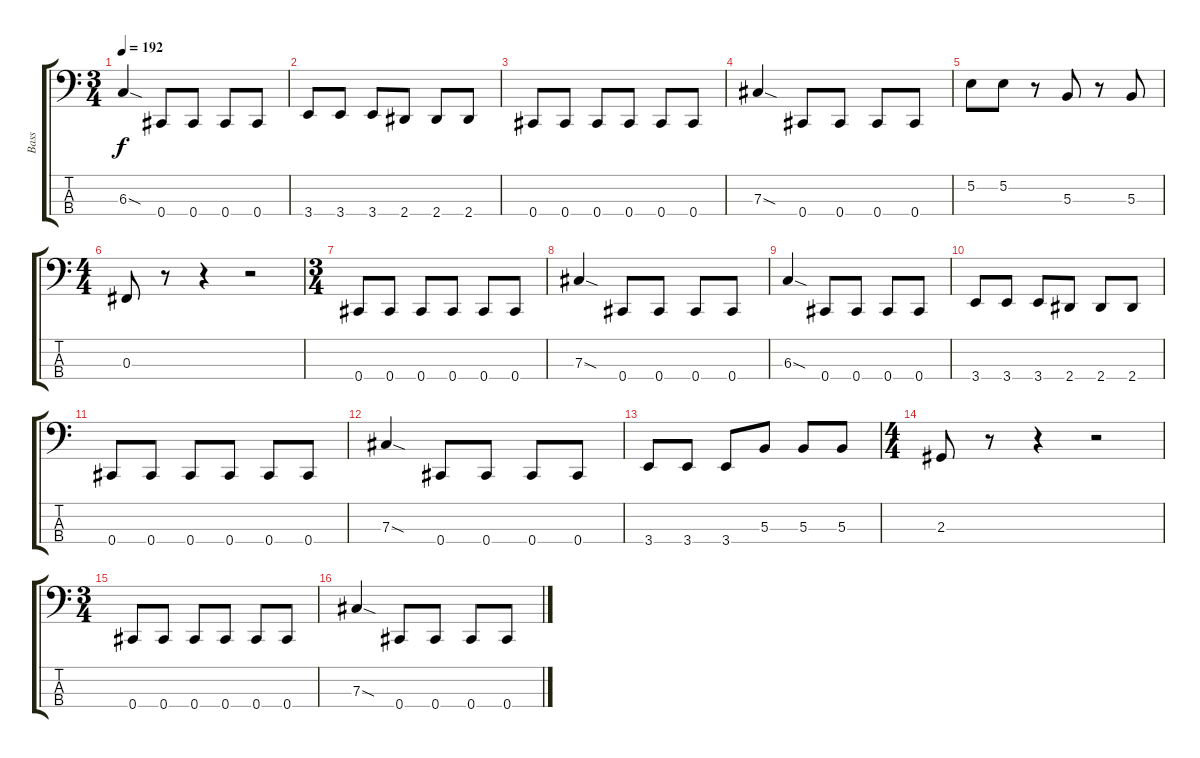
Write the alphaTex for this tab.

\track ("Bass" "Bass") {instrument electricbasspick}
\staff {score tabs}
\tuning (E2 B1 Gb1 Db1) {hide}
\ts (3 4)
\tempo 192
\clef f4
\ks c
6.3{sod}.4{dy f} 0.4.8 0.4.8 0.4.8 0.4.8 |
3.4.8 3.4.8 3.4.8 2.4.8 2.4.8 2.4.8 |
0.4.8 0.4.8 0.4.8 0.4.8 0.4.8 0.4.8 |
7.3{sod}.4 0.4.8 0.4.8 0.4.8 0.4.8 |
5.2.8 5.2.8 r.8 5.3.8 r.8 5.3.8 |
\ts (4 4)
0.3.8 r.8 r.4 r.2 |
\ts (3 4)
0.4.8 0.4.8 0.4.8 0.4.8 0.4.8 0.4.8 |
7.3{sod}.4 0.4.8 0.4.8 0.4.8 0.4.8 |
6.3{sod}.4 0.4.8 0.4.8 0.4.8 0.4.8 |
3.4.8 3.4.8 3.4.8 2.4.8 2.4.8 2.4.8 |
0.4.8 0.4.8 0.4.8 0.4.8 0.4.8 0.4.8 |
7.3{sod}.4 0.4.8 0.4.8 0.4.8 0.4.8 |
3.4.8 3.4.8 3.4.8 5.3.8 5.3.8 5.3.8 |
\ts (4 4)
2.3.8 r.8 r.4 r.2 |
\ts (3 4)
0.4.8 0.4.8 0.4.8 0.4.8 0.4.8 0.4.8 |
7.3{sod}.4 0.4.8 0.4.8 0.4.8 0.4.8
